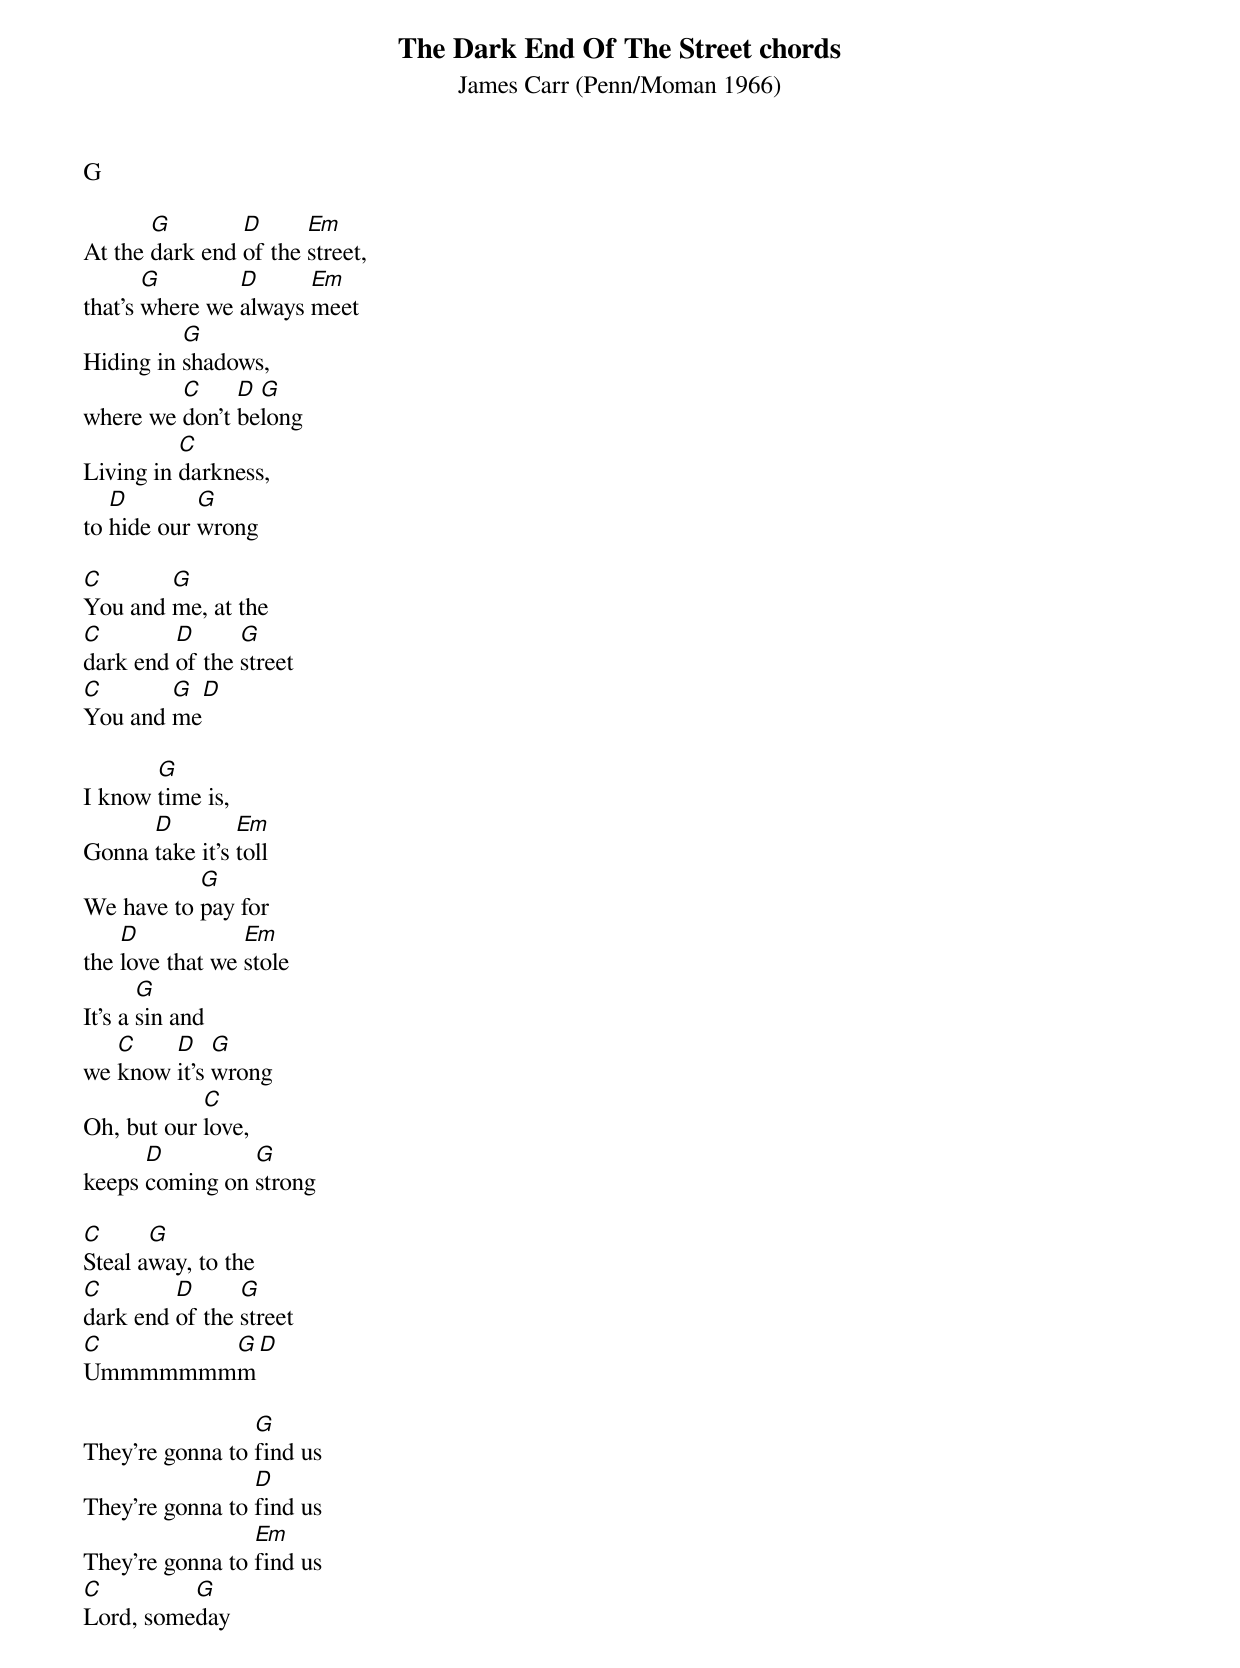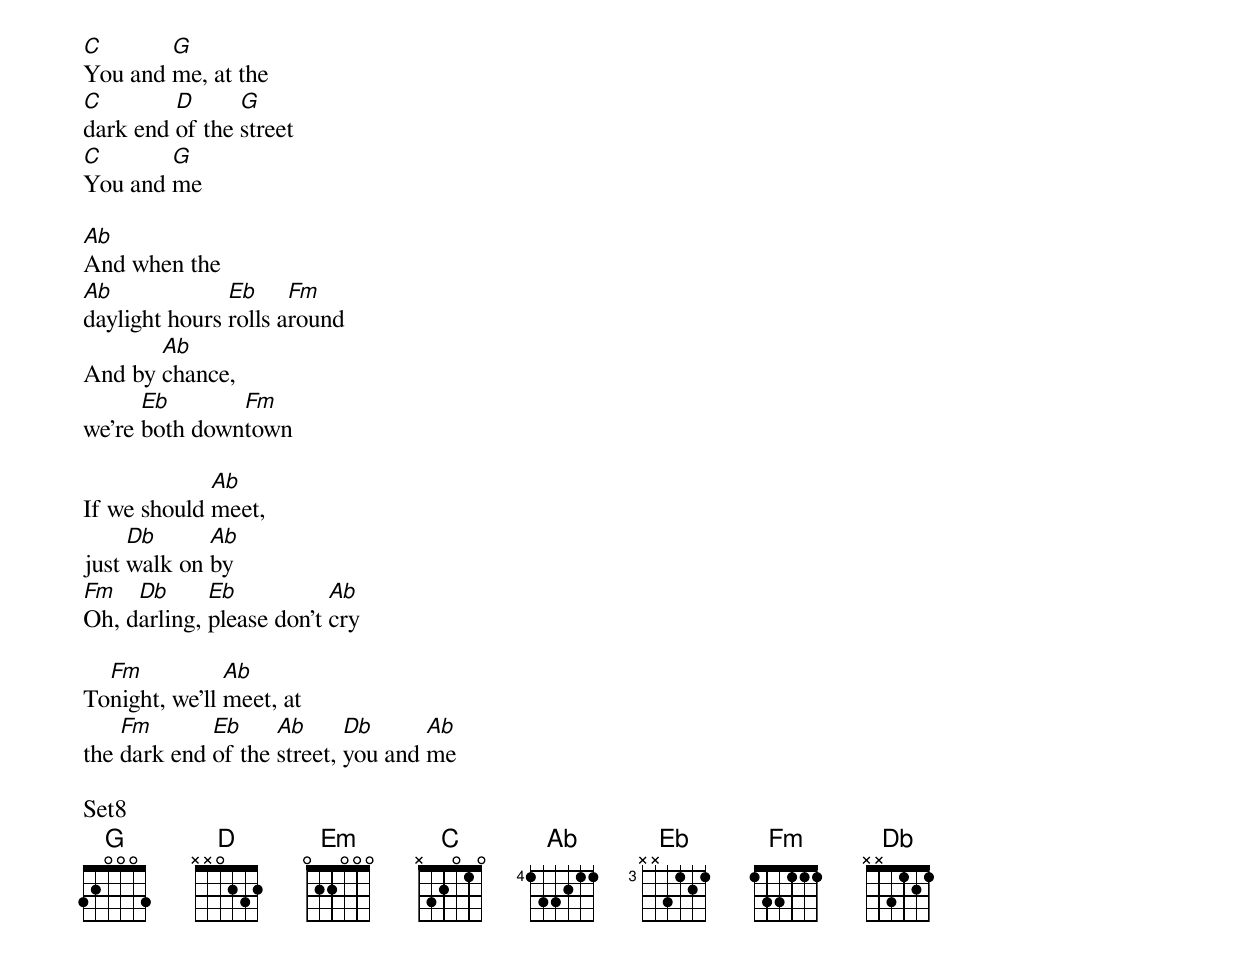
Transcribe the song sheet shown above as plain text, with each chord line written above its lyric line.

The Dark End Of The Street chords
James Carr (Penn/Moman 1966)

G

       G        D      Em
At the dark end of the street,
       G        D      Em
that's where we always meet
          G
Hiding in shadows,
         C     D G
where we don't belong
          C
Living in darkness,
   D        G
to hide our wrong

C       G
You and me, at the
C        D      G
dark end of the street
C       G   D
You and me

       G
I know time is,
      D         Em
Gonna take it's toll
           G
We have to pay for
    D            Em
the love that we stole
       G
It's a sin and
   C    D    G
we know it's wrong
            C
Oh, but our love,
      D         G
keeps coming on strong

C      G
Steal away, to the
C        D      G
dark end of the street
C       G   D
Ummmmmmmm

                 G
They're gonna to find us
                 D
They're gonna to find us
                 Em
They're gonna to find us
C         G
Lord, someday

C       G
You and me, at the
C        D      G
dark end of the street
C       G
You and me

Ab
And when the
Ab             Eb     Fm
daylight hours rolls around
       Ab
And by chance,
      Eb       Fm
we're both downtown

             Ab
If we should meet,
     Db      Ab
just walk on by
Fm   Db      Eb           Ab
Oh, darling, please don't cry

  Fm           Ab
Tonight, we'll meet, at
    Fm       Eb     Ab      Db      Ab
the dark end of the street, you and me

Set8
